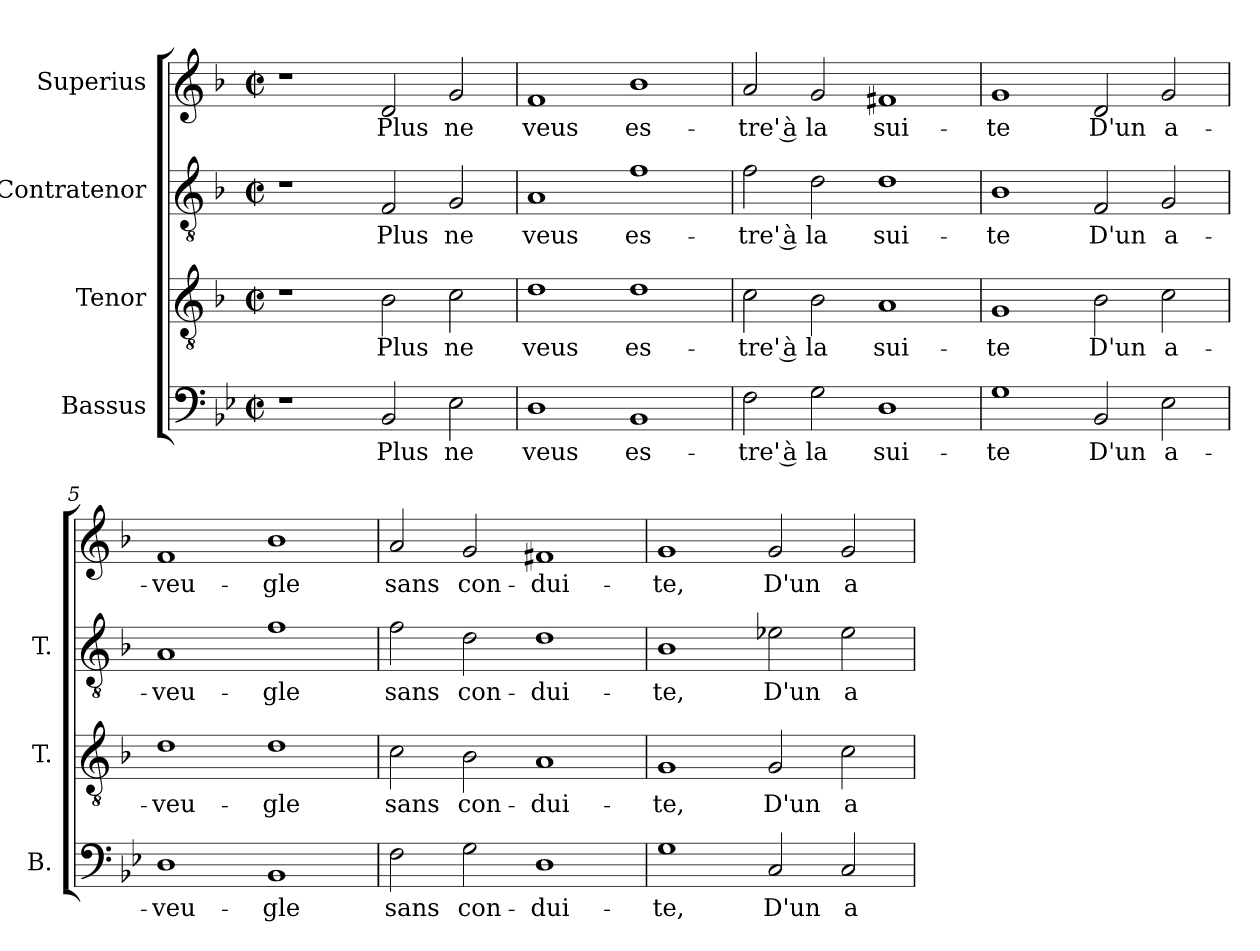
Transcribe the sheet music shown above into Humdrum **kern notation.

**kern	**text	**kern	**text	**kern	**text	**kern	**text
*part4	*part4	*part3	*part3	*part2	*part2	*part1	*part1
*staff4	*staff4	*staff3	*staff3	*staff2	*staff2	*staff1	*staff1
*I"Bassus	*	*I"Tenor	*	*I"Contratenor	*	*I"Superius	*
*I'B.	*	*I'T.	*	*I'T.	*	*	*
*clefF4	*	*clefGv2	*	*clefGv2	*	*clefG2	*
*k[b-e-]	*	*k[b-]	*	*k[b-]	*	*k[b-]	*
*B-:	*	*F:	*	*F:	*	*F:	*
*M2/2	*	*M2/2	*	*M2/2	*	*M2/2	*
*met(c|)	*	*met(c|)	*	*met(c|)	*	*met(c|)	*
=1	=1	=1	=1	=1	=1	=1	=1
1r	.	1r	.	1r	.	1r	.
2BB-/	Plus	2B-\	Plus	2F/	Plus	2d/	Plus
2E-\	ne	2c\	ne	2G/	ne	2g/	ne
=2	=2	=2	=2	=2	=2	=2	=2
1D\	veus	1d\	veus	1A/	veus	1f/	veus
1BB-/	es-	1d\	es-	1f\	es-	1b-\	es-
=3	=3	=3	=3	=3	=3	=3	=3
2F\	-tre' à	2c\	-tre' à	2f\	-tre' à	2a/	-tre' à
2G\	la	2B-\	la	2d\	la	2g/	la
1D\	sui-	1A/	sui-	1d\	sui-	1f#X/	sui-
=4	=4	=4	=4	=4	=4	=4	=4
1G\	-te	1G/	-te	1B-\	-te	1g/	-te
2BB-/	D'un	2B-\	D'un	2F/	D'un	2d/	D'un
2E-\	a-	2c\	a-	2G/	a-	2g/	a-
=5	=5	=5	=5	=5	=5	=5	=5
1D\	-veu-	1d\	-veu-	1A/	-veu-	1f/	-veu-
1BB-/	-gle	1d\	-gle	1f\	-gle	1b-\	-gle
=6	=6	=6	=6	=6	=6	=6	=6
2F\	sans	2c\	sans	2f\	sans	2a/	sans
2G\	con-	2B-\	con-	2d\	con-	2g/	con-
1D\	-dui-	1A/	-dui-	1d\	-dui-	1f#X/	-dui-
=7	=7	=7	=7	=7	=7	=7	=7
1G\	-te,	1G/	-te,	1B-\	-te,	1g/	-te,
2C/	D'un	2G/	D'un	2e-\	D'un	2g/	D'un
2C/	a-	2c\	a-	2e-\	a-	2g/	a-
=	=	=	=	=	=	=	=
*-	*-	*-	*-	*-	*-	*-	*-
